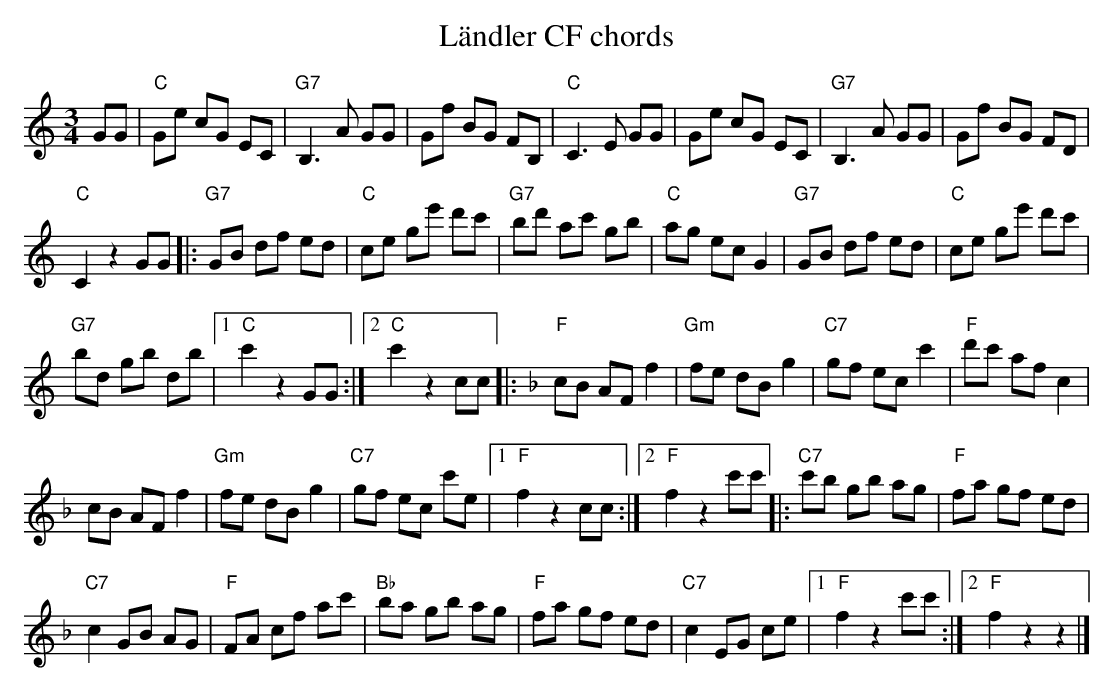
X:1
T:Ländler CF chords
M:3/4
L:1/8
K:C %%MIDI gchordon
GG | "C"Ge cG EC | "G7"B,3A GG | Gf BG FB, | "C"C3E GG | Ge cG EC |  "G7"B,3A GG | Gf BG FD |
"C"C2 z2 GG |: "G7"GB df ed | "C"ce ge' d'c' | "G7"bd' ac' gb | "C"ag ec G2 | "G7"GB df ed | "C"ce ge' d'c' |
"G7"bd gb db |1 "C"c'2 z2 GG :|2 "C"c'2 z2 cc |: [K:F] "F"cB AF f2 | "Gm"fe dB g2 | "C7"gf ec c'2 | "F"d'c' af c2 |
cB AF f2 | "Gm"fe dB g2 | "C7"gf ec c'e |1 "F"f2 z2 cc :|2 "F"f2 z2 c'c' |: "C7"c'b gb ag | "F"fa gf ed |
"C7"c2 GB AG | "F"FA cf ac' | "Bb"ba gb ag | "F"fa gf ed | "C7"c2 EG ce |1 "F"f2 z2 c'c' :|2 "F"f2 z2z2 |]
